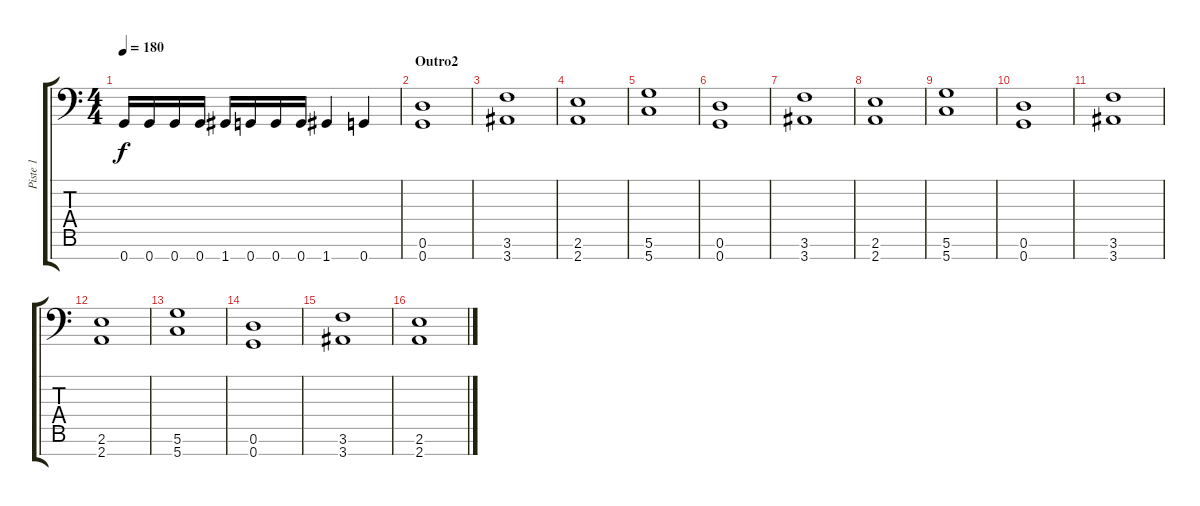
\track ("Piste 1" "Piste 1") {instrument distortionguitar}
\staff {score tabs}
\tuning (D4 A3 F3 C3 G2 D2 G1) {hide}
\ts (4 4)
\tempo 180
\clef f4
\ks c
0.7.16{dy f} 0.7.16 0.7.16 0.7.16 1.7.16 0.7.16 0.7.16 0.7.16 1.7.4 0.7.4 |
\section ("" "Outro2")
(0.6 0.7).1 |
(3.6 3.7).1 |
(2.6 2.7).1 |
(5.6 5.7).1 |
(0.6 0.7).1 |
(3.6 3.7).1 |
(2.6 2.7).1 |
(5.6 5.7).1 |
(0.6 0.7).1 |
(3.6 3.7).1 |
(2.6 2.7).1 |
(5.6 5.7).1 |
(0.6 0.7).1 |
(3.6 3.7).1 |
(2.6 2.7).1
